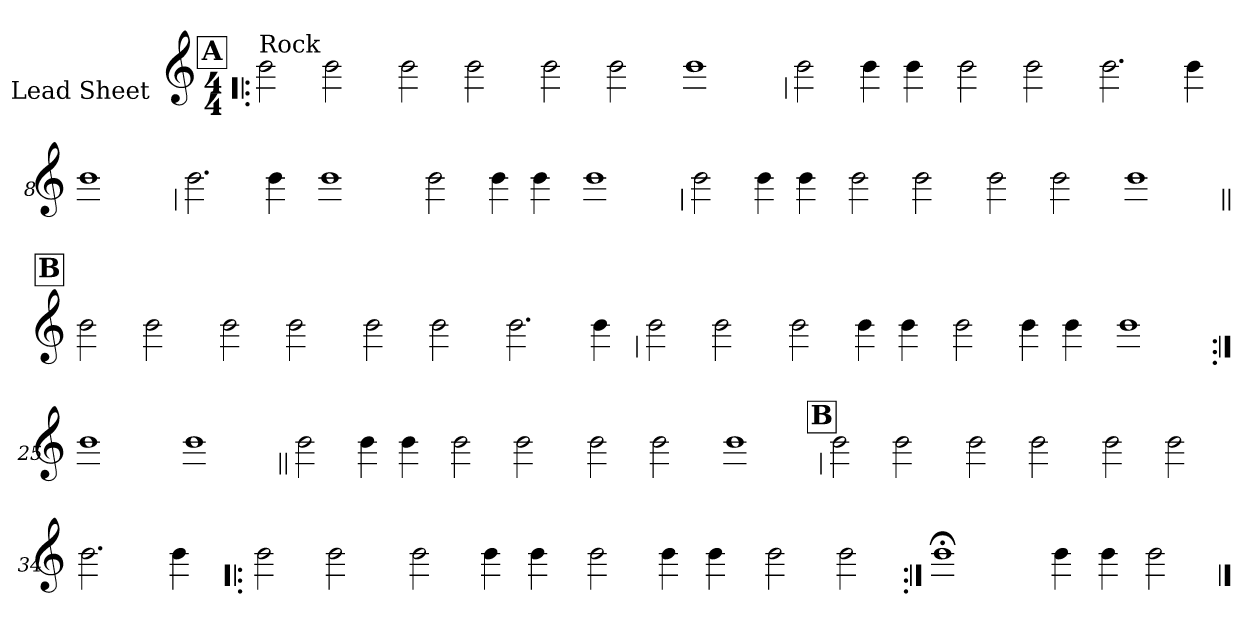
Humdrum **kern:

**kern
*part1
*staff1
*I"Lead Sheet
*stria0
*clefG2
*k[]
*C:
*M4/4
*MM88
!!LO:REH:place=s1:a:t=A
=1!|:
!LO:TX:a:t=Rock
2b
2b
=2-
2b
2b
=3-
2b
2b
=4-
1b
!!LO:LB:g=z
=5
2b
4b
4b
=6-
2b
2b
=7-
2.b
4b
=8-
1b
!!LO:LB:g=z
=9
2.b
4b
=10-
1b
=11-
2b
4b
4b
=12-
1b
!!LO:LB:g=z
=13
2b
4b
4b
=14-
2b
2b
=15-
2b
2b
=16-
1b
!!LO:LB:g=z
!!LO:REH:place=s1:a:t=B
=17||
2b
2b
=18-
2b
2b
=19-
2b
2b
=20-
2.b
4b
!!LO:LB:g=z
=21
2b
2b
=22-
2b
4b
4b
=23-
2b
4b
4b
=24-
1b
!!LO:LB:g=z
=25:|!
1b
=26-
1b
!!LO:LB:g=z
=27||
2b
4b
4b
=28-
2b
2b
=29-
2b
2b
=30-
1b
!!LO:LB:g=z
!!LO:REH:place=s1:a:t=B
=31
2b
2b
=32-
2b
2b
=33-
2b
2b
=34-
2.b
4b
!!LO:LB:g=z
=35!|:
2b
2b
=36-
2b
4b
4b
=37-
2b
4b
4b
=38-
2b
2b
!!LO:LB:g=z
=39:|!
1b;
=40-
4b
4b
2b
==
*-
